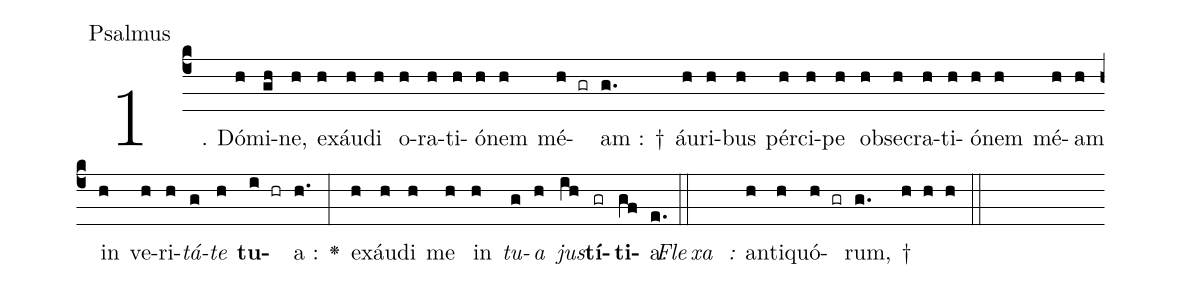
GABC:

office-part: Psalmus;
%%
(c4) 1.( ) Dó(h)mi(gh)ne,(h) ex(h)áu(h)di(h) o(h)ra(h)ti(h)ó(h)nem(h) mé(h gr)am :(g.) †()
áu(h)ri(h)bus(h) pér(h)ci(h)pe(h) ob(h)se(h)cra(h)ti(h)ó(h)nem(h) mé(h)am(h) in(h) ve(h)ri(h)<i>tá</i>(g)<i>te</i>(h) <b>tu</b>(i hr)a :(h.) <v>\greheightstar</v>(:)
ex(h)áu(h)di(h) me(h) in(h) <i>tu</i>(g)<i>a</i>(h) <i>jus</i>(ih)<b>tí</b>(gr)<b>ti</b>(gf)a.(e.) (::)
<i>Fle</i>()<i>xa</i>() <i>:</i>() an(h)ti(h)quó(h gr)rum,(g.) †(h h h) (::)
